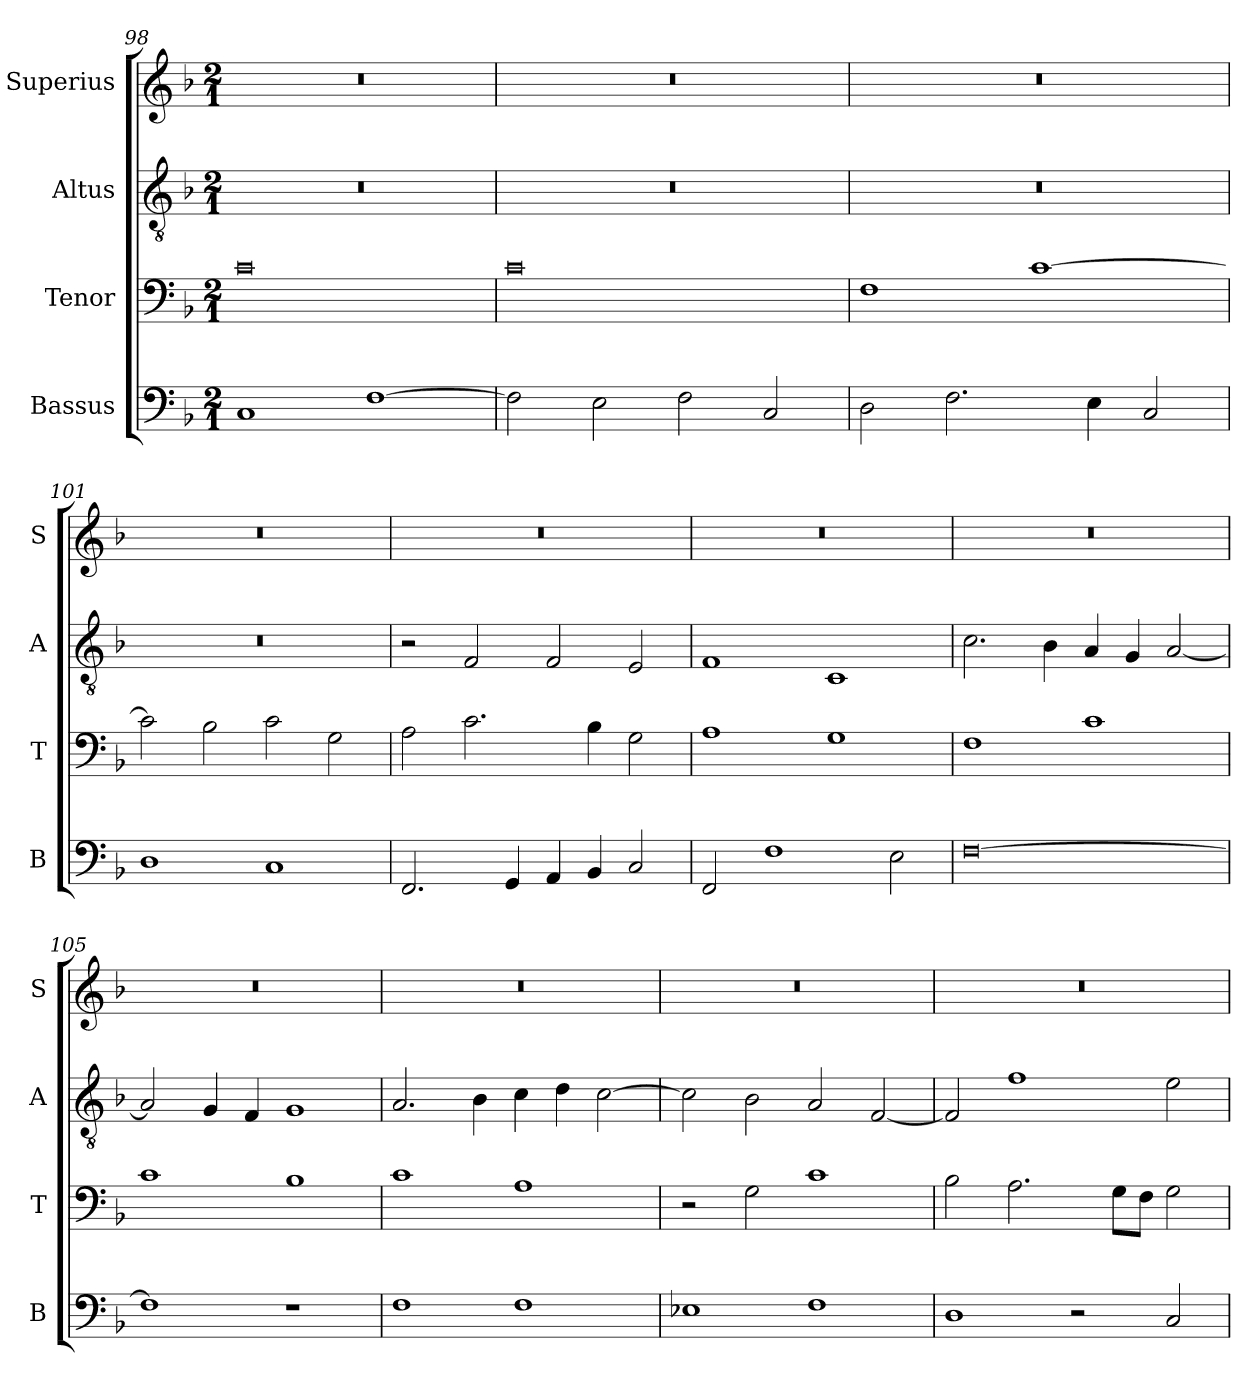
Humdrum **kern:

**kern	**kern	**kern	**kern
*part4	*part3	*part2	*part1
*staff4	*staff3	*staff2	*staff1
*I"Bassus	*I"Tenor	*I"Altus	*I"Superius
*I'B	*I'T	*I'A	*I'S
*clefF4	*clefF4	*clefGv2	*clefG2
*k[b-]	*k[b-]	*k[b-]	*k[b-]
*F:	*F:	*F:	*F:
*M2/1	*M2/1	*M2/1	*M2/1
=98	=98	=98	=98
1C	0c	0r	0r
[1F	.	.	.
=99	=99	=99	=99
2F]	0c	0r	0r
2E	.	.	.
2F	.	.	.
2C	.	.	.
=100	=100	=100	=100
2D	1F	0r	0r
2.F	.	.	.
.	[1c	.	.
4E	.	.	.
2C	.	.	.
=101	=101	=101	=101
1D	2c]	0r	0r
.	2B-	.	.
1C	2c	.	.
.	2G	.	.
=102	=102	=102	=102
2.FF	2A	2r	0r
.	2.c	2F	.
4GG	.	.	.
4AA	.	2F	.
4BB-	4B-	.	.
2C	2G	2E	.
=103	=103	=103	=103
2FF	1A	1F	0r
1F	.	.	.
.	1G	1C	.
2E	.	.	.
=104	=104	=104	=104
[0F	1F	2.c	0r
.	.	4B-	.
.	1c	4A	.
.	.	4G	.
.	.	[2A	.
=105	=105	=105	=105
1F]	1c	2A]	0r
.	.	4G	.
.	.	4F	.
1r	1B-	1G	.
=106	=106	=106	=106
1F	1c	2.A	0r
.	.	4B-	.
1F	1A	4c	.
.	.	4d	.
.	.	[2c	.
=107	=107	=107	=107
1E-X	2r	2c]	0r
.	2G	2B-	.
1F	1c	2A	.
.	.	[2F	.
=108	=108	=108	=108
1D	2B-	2F]	0r
.	2.A	1f	.
2r	.	.	.
.	8GL	.	.
.	8FJ	.	.
2C	2G	2e	.
=	=	=	=
*-	*-	*-	*-
